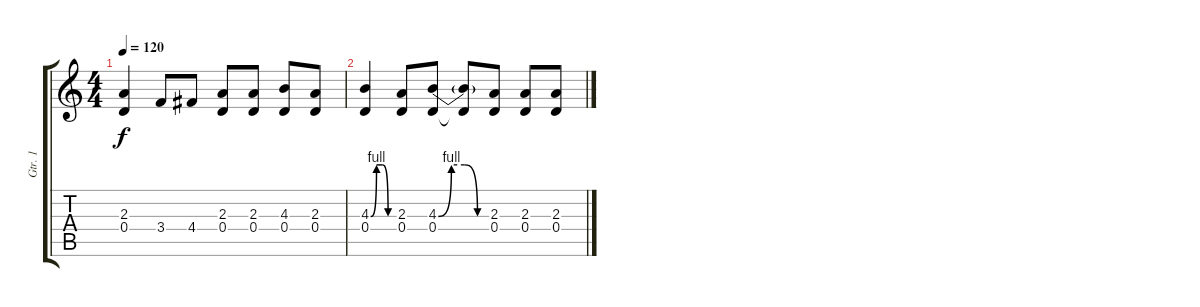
\track ("Gtr. 1" "Gtr. 1") {instrument electricguitarclean}
\staff {score tabs}
\tuning (E4 B3 G3 D3 A2 E2) {hide}
\ts (4 4)
\tempo 120
\clef g2
\ks c
(2.3 0.4).4{dy f} 3.4.8 4.4.8 (2.3 0.4).8 (2.3 0.4).8 (4.3 0.4).8 (2.3 0.4).8 |
(4.3{be (custom 0 0 15 4 30 4 45 0 60 0)} 0.4).4 (2.3 0.4).8 (4.3{be (custom 0 0 15 4 30 4 45 0 60 0)} 0.4).8 (4.3{t} 0.4{t}).8 (2.3 0.4).8 (2.3 0.4).8 (2.3 0.4).8
